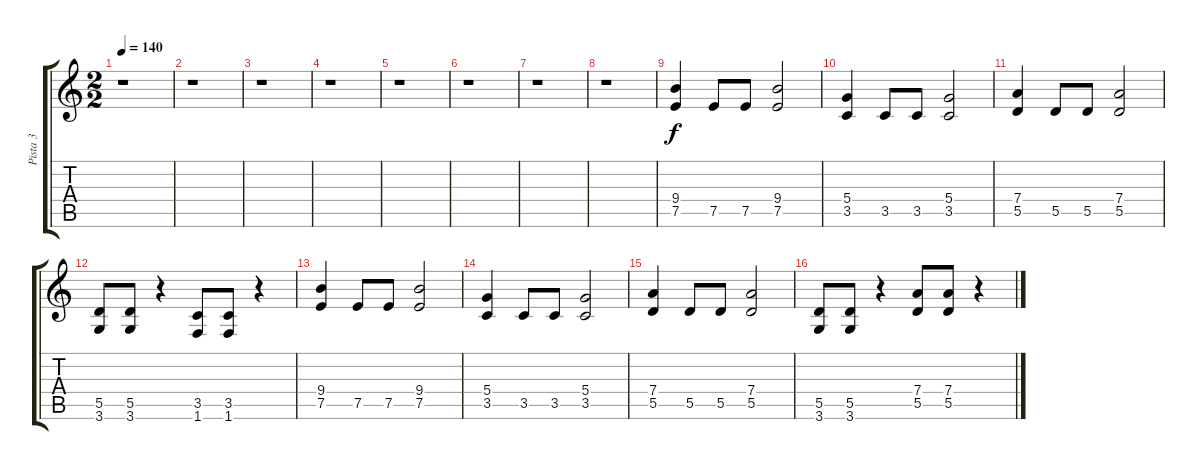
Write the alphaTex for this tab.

\track ("Pista 3" "Pista 3") {instrument distortionguitar}
\staff {score tabs}
\tuning (E4 B3 G3 D3 A2 E2) {hide}
\ts (2 2)
\tempo 140
\clef g2
\ks c
r.1{dy f} |
r.1 |
r.1 |
r.1 |
r.1 |
r.1 |
r.1 |
r.1 |
(9.4 7.5).4 7.5.8 7.5.8 (9.4 7.5).2 |
(5.4 3.5).4 3.5.8 3.5.8 (5.4 3.5).2 |
(7.4 5.5).4 5.5.8 5.5.8 (7.4 5.5).2 |
(5.5 3.6).8 (5.5 3.6).8 r.4 (3.5 1.6).8 (3.5 1.6).8 r.4 |
(9.4 7.5).4 7.5.8 7.5.8 (9.4 7.5).2 |
(5.4 3.5).4 3.5.8 3.5.8 (5.4 3.5).2 |
(7.4 5.5).4 5.5.8 5.5.8 (7.4 5.5).2 |
(5.5 3.6).8 (5.5 3.6).8 r.4 (7.4 5.5).8 (7.4 5.5).8 r.4
